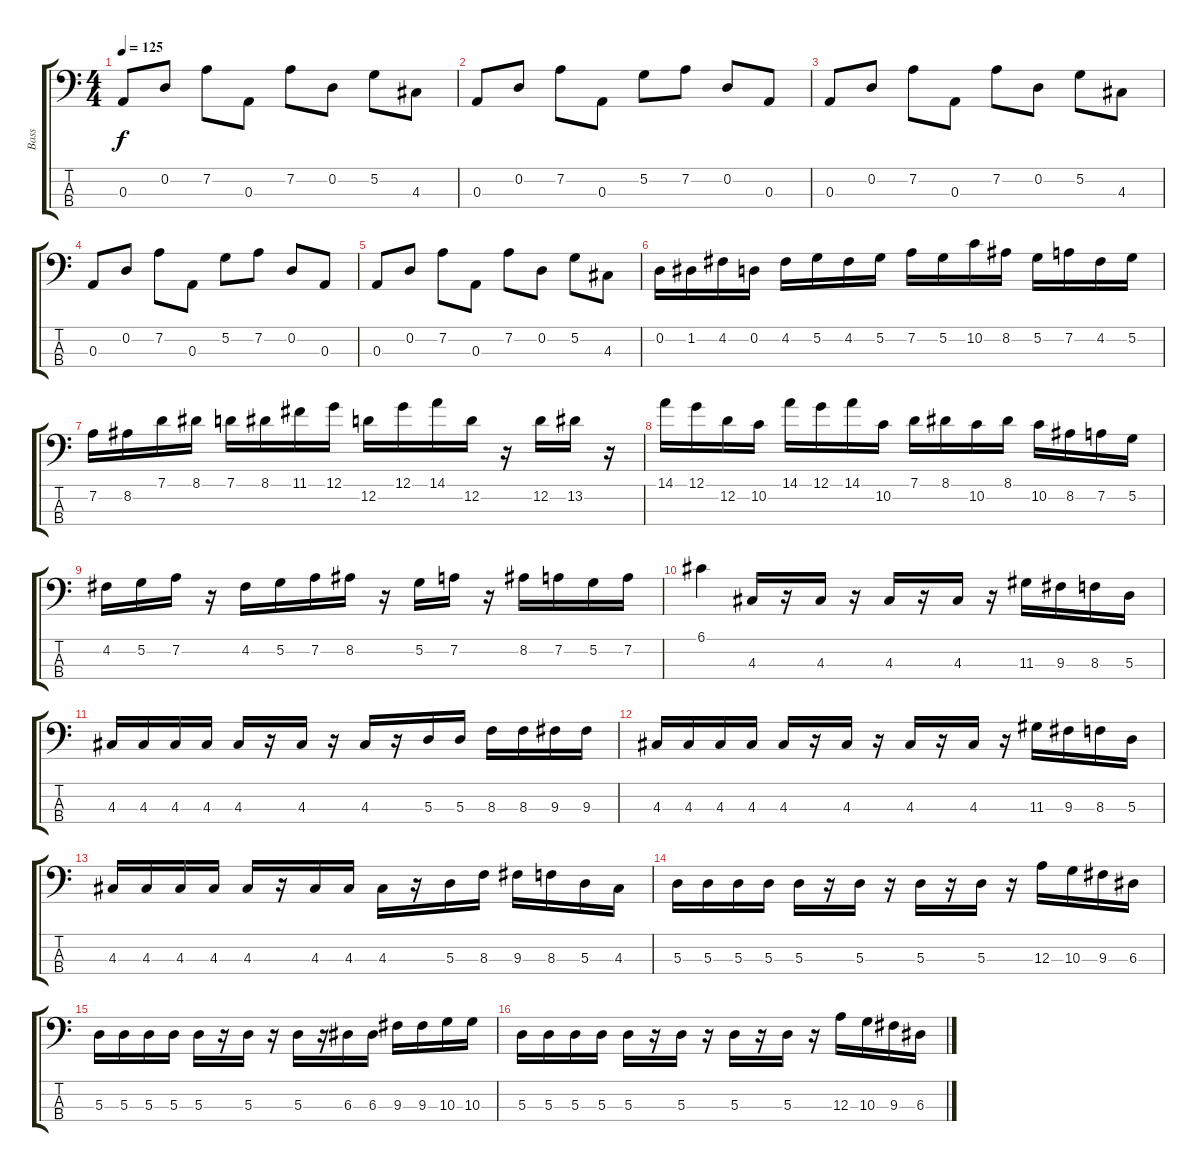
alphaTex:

\track ("Bass" "Bass") {instrument electricbassfinger}
\staff {score tabs}
\tuning (G2 D2 A1 E1) {hide}
\ts (4 4)
\tempo 125
\clef f4
\ks c
0.3.8{dy f} 0.2.8 7.2.8 0.3.8 7.2.8 0.2.8 5.2.8 4.3.8 |
0.3.8 0.2.8 7.2.8 0.3.8 5.2.8 7.2.8 0.2.8 0.3.8 |
0.3.8 0.2.8 7.2.8 0.3.8 7.2.8 0.2.8 5.2.8 4.3.8 |
0.3.8 0.2.8 7.2.8 0.3.8 5.2.8 7.2.8 0.2.8 0.3.8 |
0.3.8 0.2.8 7.2.8 0.3.8 7.2.8 0.2.8 5.2.8 4.3.8 |
0.2.16 1.2.16 4.2.16 0.2.16 4.2.16 5.2.16 4.2.16 5.2.16 7.2.16 5.2.16 10.2.16 8.2.16 5.2.16 7.2.16 4.2.16 5.2.16 |
7.2.16 8.2.16 7.1.16 8.1.16 7.1.16 8.1.16 11.1.16 12.1.16 12.2.16 12.1.16 14.1.16 12.2.16 r.16 12.2.16 13.2.16 r.16 |
14.1.16 12.1.16 12.2.16 10.2.16 14.1.16 12.1.16 14.1.16 10.2.16 7.1.16 8.1.16 10.2.16 8.1.16 10.2.16 8.2.16 7.2.16 5.2.16 |
4.2.16 5.2.16 7.2.16 r.16 4.2.16 5.2.16 7.2.16 8.2.16 r.16 5.2.16 7.2.16 r.16 8.2.16 7.2.16 5.2.16 7.2.16 |
6.1.4 4.3.16 r.16 4.3.16 r.16 4.3.16 r.16 4.3.16 r.16 11.3.16 9.3.16 8.3.16 5.3.16 |
4.3.16 4.3.16 4.3.16 4.3.16 4.3.16 r.16 4.3.16 r.16 4.3.16 r.16 5.3.16 5.3.16 8.3.16 8.3.16 9.3.16 9.3.16 |
4.3.16 4.3.16 4.3.16 4.3.16 4.3.16 r.16 4.3.16 r.16 4.3.16 r.16 4.3.16 r.16 11.3.16 9.3.16 8.3.16 5.3.16 |
4.3.16 4.3.16 4.3.16 4.3.16 4.3.16 r.16 4.3.16 4.3.16 4.3.16 r.16 5.3.16 8.3.16 9.3.16 8.3.16 5.3.16 4.3.16 |
5.3.16 5.3.16 5.3.16 5.3.16 5.3.16 r.16 5.3.16 r.16 5.3.16 r.16 5.3.16 r.16 12.3.16 10.3.16 9.3.16 6.3.16 |
5.3.16 5.3.16 5.3.16 5.3.16 5.3.16 r.16 5.3.16 r.16 5.3.16 r.16 6.3.16 6.3.16 9.3.16 9.3.16 10.3.16 10.3.16 |
5.3.16 5.3.16 5.3.16 5.3.16 5.3.16 r.16 5.3.16 r.16 5.3.16 r.16 5.3.16 r.16 12.3.16 10.3.16 9.3.16 6.3.16
